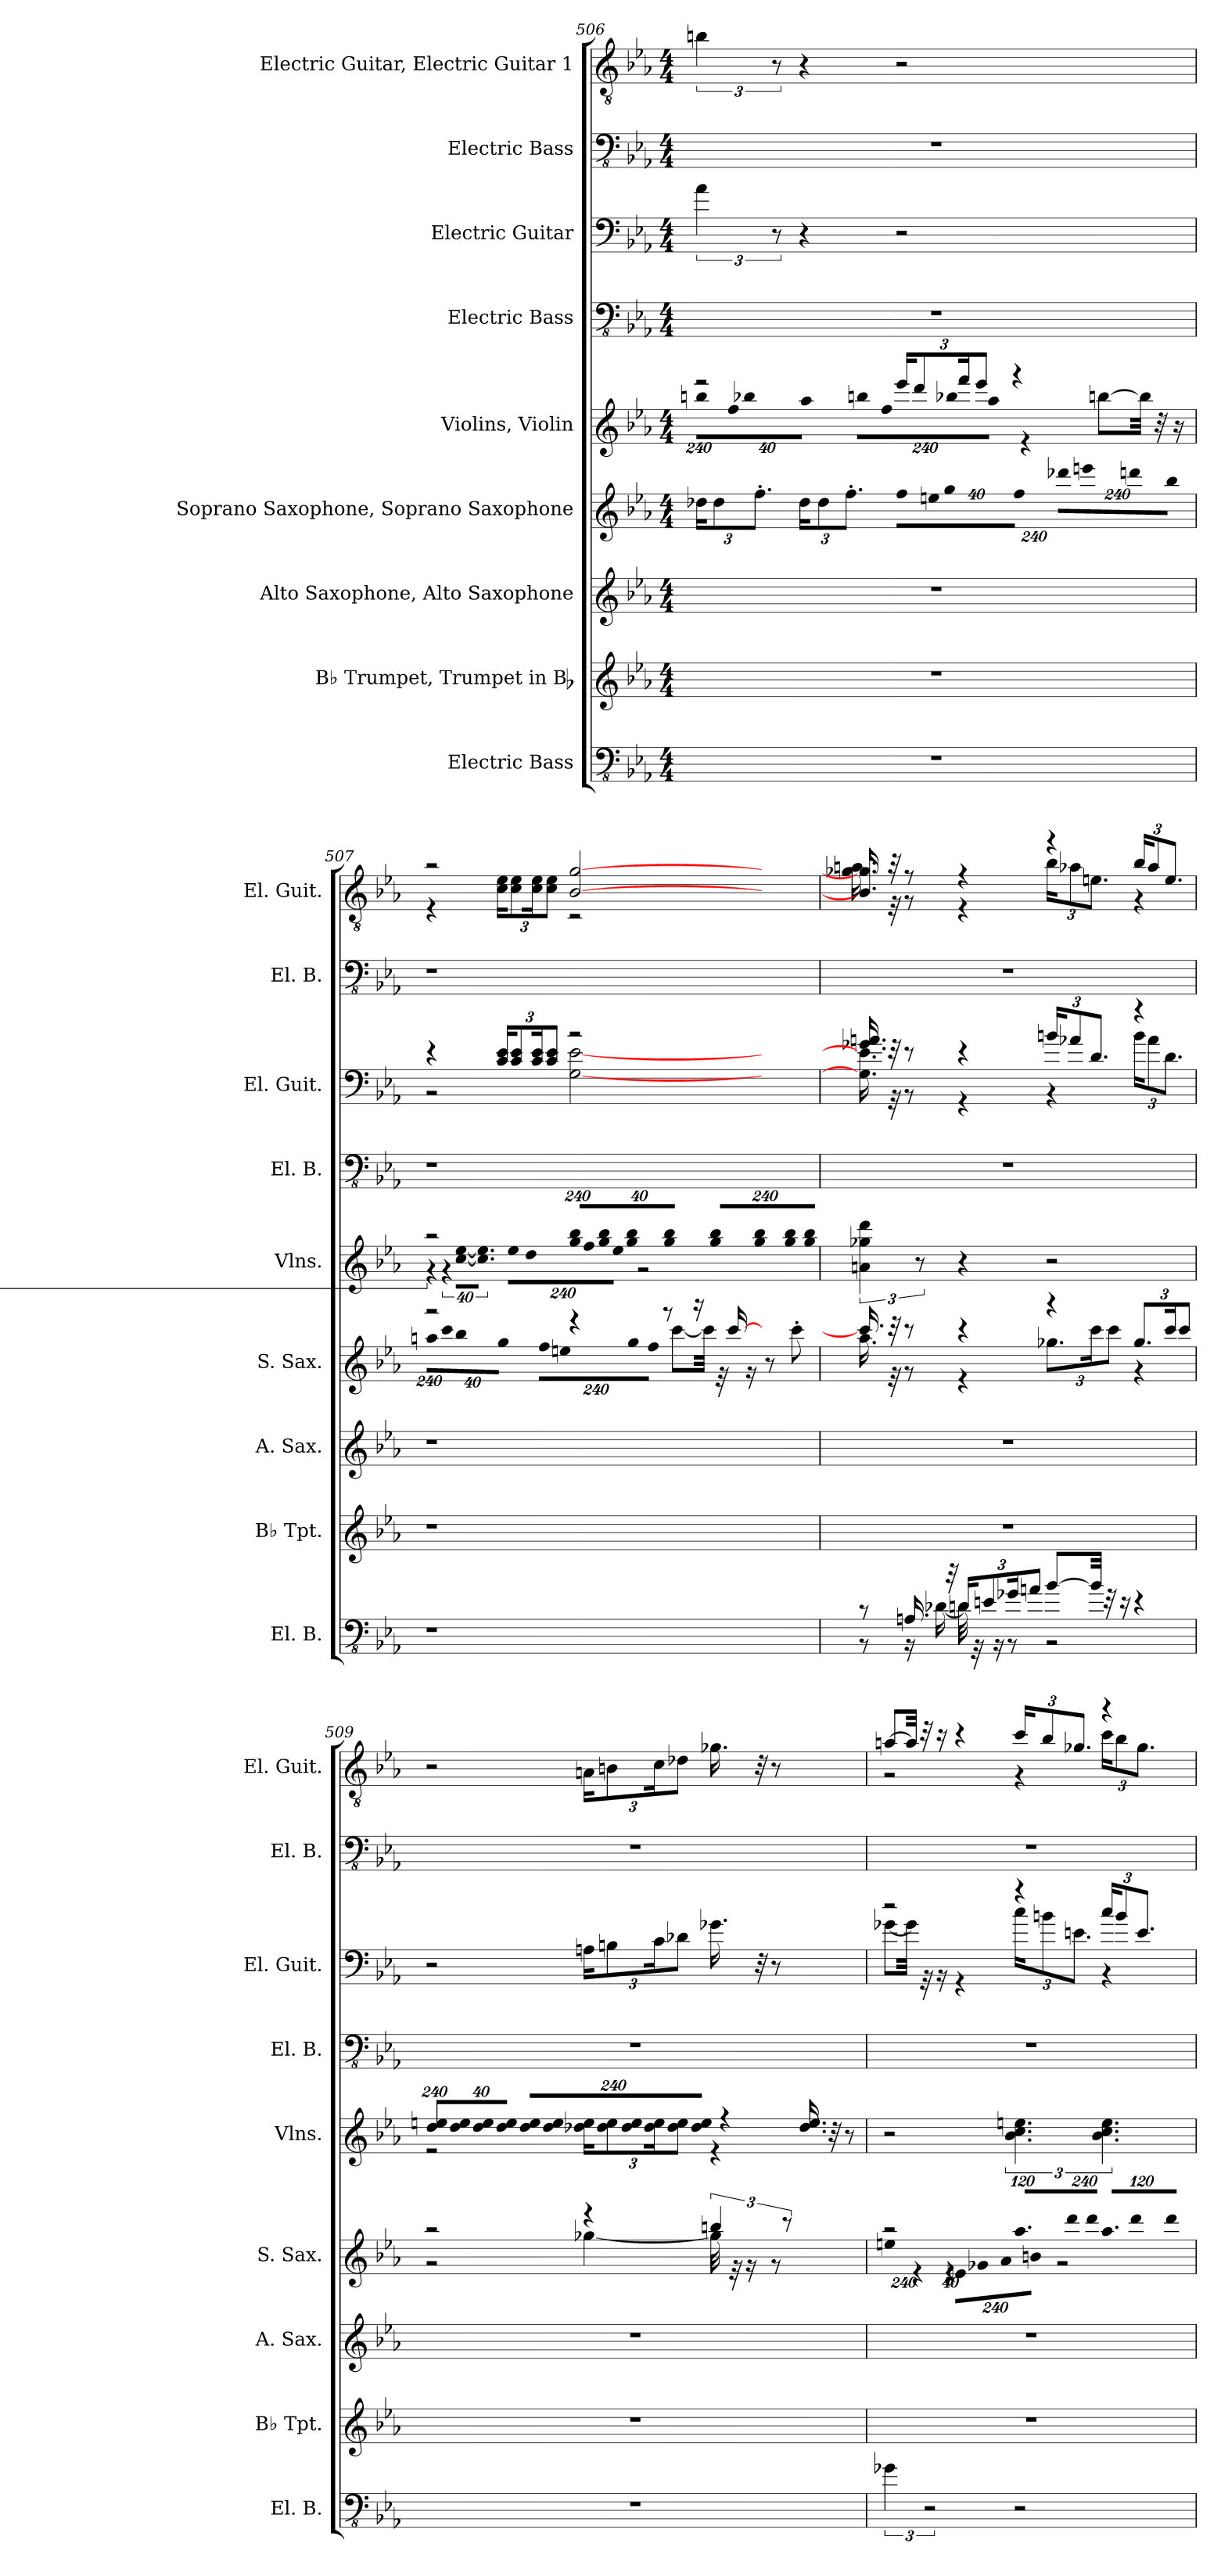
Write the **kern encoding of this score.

**kern	**kern	**kern	**kern	**kern	**kern	**kern	**kern	**kern
*part9	*part8	*part7	*part6	*part5	*part4	*part3	*part2	*part1
*staff9	*staff8	*staff7	*staff6	*staff5	*staff4	*staff3	*staff2	*staff1
*I"Electric Bass	*I"B♭ Trumpet, Trumpet in Bb	*I"Alto Saxophone, Alto Saxophone	*I"Soprano Saxophone, Soprano Saxophone	*I"Violins, Violin	*I"Electric Bass	*I"Electric Guitar	*I"Electric Bass	*I"Electric Guitar, Electric Guitar 1
*I'El. B.	*I'B♭ Tpt.	*I'A. Sax.	*I'S. Sax.	*I'Vlns.	*I'El. B.	*I'El. Guit.	*I'El. B.	*I'El. Guit.
!!LO:PB:g=z
*clefFv4	*clefG2	*clefG2	*clefG2	*clefG2	*clefFv4	*clefF4	*clefFv4	*clefGv2
*	*ITrd1c2	*ITrd5c9	*ITrd1c2	*	*	*	*	*
*k[b-e-a-]	*k[b-e-a-d-g-]	*k[b-e-a-d-g-c-]	*k[b-e-a-d-g-]	*k[b-e-a-]	*k[b-e-a-]	*k[b-e-a-]	*k[b-e-a-]	*k[b-e-a-]
*M4/4	*M4/4	*M4/4	*M4/4	*M4/4	*M4/4	*M4/4	*M4/4	*M4/4
=506	=506	=506	=506	=506	=506	=506	=506	=506
*	*	*	*	*^	*	*	*	*
*	*	*	*Xbrackettup	*	*Xbrackettup	*	*	*	*
!	!	!	!	!	!LO:N:vis=16	!	!	!	!
1r	1r	1r	24cc-X\KL	2r	1920%137bbn\LL	1r	6a-\	1r	6bn\
.	.	.	12cc-\	.	.	.	.	.	.
!	!	!	!	!	!LO:N:vis=32	!	!	!	!
.	.	.	.	.	640%23ff\K	.	.	.	.
!	!	!	!	!	!LO:N:vis=16	!	!	!	!
.	.	.	.	.	1920%137bb-X\	.	.	.	.
.	.	.	12.ee-'\J	.	.	.	.	.	.
.	.	.	.	.	.	.	12r	.	12r
!	!	!	!	!	!LO:N:vis=16	!	!	!	!
.	.	.	.	.	1920%137aa-\JJ	.	.	.	.
!	!	!	!	!	!LO:N:vis=16	!	!	!	!
.	.	.	24cc-\KL	.	1920%137bbn\LL	.	4r	.	4r
.	.	.	12cc-\	.	.	.	.	.	.
!	!	!	!	!	!LO:N:vis=32	!	!	!	!
.	.	.	.	.	640%23ff\K	.	.	.	.
!	!	!	!	!	!LO:N:vis=16	!	!	!	!
.	.	.	.	.	1920%137bb-X\	.	.	.	.
.	.	.	12.ee-'\J	.	.	.	.	.	.
!	!	!	!	!	!LO:N:vis=16	!	!	!	!
.	.	.	.	.	1920%137aa-\JJ	.	.	.	.
!	!	!	!LO:N:vis=16	!	!	!	!	!	!
.	.	.	1920%137ee-\LL	24eee-/KL	4r	.	2r	.	2r
.	.	.	.	12ddd/	.	.	.	.	.
!	!	!	!LO:N:vis=32	!	!	!	!	!	!
.	.	.	640%23ddn\K	.	.	.	.	.	.
!	!	!	!LO:N:vis=16	!	!	!	!	!	!
.	.	.	1920%137ff\	.	.	.	.	.	.
.	.	.	.	24fff/K	.	.	.	.	.
.	.	.	.	12eee-/J	.	.	.	.	.
!	!	!	!LO:N:vis=16	!	!	!	!	!	!
.	.	.	1920%137ee-\JJ	.	.	.	.	.	.
!	!	!	!LO:N:vis=16	!	!	!	!	!	!
.	.	.	1920%137ccc-X\LL	4r	[8bbn\L	.	.	.	.
!	!	!	!LO:N:vis=32	!	!	!	!	!	!
.	.	.	640%23dddn\K	.	.	.	.	.	.
!	!	!	!LO:N:vis=16	!	!	!	!	!	!
.	.	.	1920%137cccn\	.	.	.	.	.	.
.	.	.	.	.	32bb\Jkk]	.	.	.	.
.	.	.	.	.	32r	.	.	.	.
!	!	!	!LO:N:vis=16	!	!	!	!	!	!
.	.	.	1920%137aa-\JJ	.	.	.	.	.	.
.	.	.	.	.	16r	.	.	.	.
!!LO:PB:g=z
=507	=507	=507	=507	=507	=507	=507	=507	=507	=507
*	*	*	*^	*	*	*	*	*	*
!	!	!	!	!LO:N:vis=16	!	!	!	!	!	!
*	*	*	*	*	*	*brackettup	*	*	*	*
!	!	!	!	!	!	!LO:N:vis=16	!	!	!	!
*	*	*	*	*	*	*	*	*^	*	*^
1r	1r	1r	2r	1920%137ggn\LL	2r	1920%137r	1r	4r	2r	1r	2r	4r
!	!	!	!	!LO:N:vis=32	!	!LO:N:vis=32	!	!	!	!	!	!
.	.	.	.	640%23bb-\K	.	640%23r	.	.	.	.	.	.
!	!	!	!	!LO:N:vis=16	!	!LO:N:vis=32	!	!	!	!	!	!
.	.	.	.	1920%137aa-\	.	[640%23cc\ [640%23ee-\KLL	.	.	.	.	.	.
!	!	!	!	!	!	!LO:N:vis=16.	!	!	!	!	!	!
.	.	.	.	.	.	960%103cc\] 960%103ee-\]JJ	.	.	.	.	.	.
!	!	!	!	!LO:N:vis=16	!	!	!	!	!	!	!	!
.	.	.	.	1920%137ff\JJ	.	.	.	.	.	.	.	.
!	!	!	!	!LO:N:vis=16	!	!	!	!	!	!	!	!
*	*	*	*	*	*	*	*	*Xbrackettup	*	*	*	*Xbrackettup
.	.	.	.	1920%137ee-\LL	.	.	.	24c/ 24e-/KL	.	.	.	24c\ 24e-\KL
!	!	!	!	!	!	!LO:N:vis=16	!	!	!	!	!	!
.	.	.	.	.	.	1920%137ee-\LL	.	.	.	.	.	.
.	.	.	.	.	.	.	.	12c/ 12e-/	.	.	.	12c\ 12e-\
!	!	!	!	!LO:N:vis=32	!	!	!	!	!	!	!	!
.	.	.	.	640%23ddn\K	.	.	.	.	.	.	.	.
!	!	!	!	!	!	!LO:N:vis=32	!	!	!	!	!	!
.	.	.	.	.	.	640%23dd\K	.	.	.	.	.	.
!	!	!	!	!LO:N:vis=16	!	!	!	!	!	!	!	!
.	.	.	.	1920%137ff\	.	.	.	.	.	.	.	.
!	!	!	!	!	!	!LO:N:vis=16	!	!	!	!	!	!
.	.	.	.	.	.	1920%137ff\	.	.	.	.	.	.
.	.	.	.	.	.	.	.	24c/ 24e-/K	.	.	.	24c\ 24e-\K
.	.	.	.	.	.	.	.	12c/ 12e-/J	.	.	.	12c\ 12e-\J
!	!	!	!	!LO:N:vis=16	!	!	!	!	!	!	!	!
.	.	.	.	1920%137ee-\JJ	.	.	.	.	.	.	.	.
!	!	!	!	!	!	!LO:N:vis=16	!	!	!	!	!	!
.	.	.	.	.	.	1920%137ee-\JJ	.	.	.	.	.	.
*	*	*	*	*	*Xbrackettup	*	*	*	*	*	*	*
!	!	!	!	!	!LO:N:vis=16	!	!	!	!	!	!	!
.	.	.	4r	[8bb-\L	1920%137gg/ 1920%137bb-/LL	.	.	2r	[2G\ [2e-\	.	[2B-/ [2g/	2r
.	.	.	.	.	.	2r	.	.	.	.	.	.
!	!	!	!	!	!LO:N:vis=32	!	!	!	!	!	!	!
.	.	.	.	.	640%23gg/ 640%23bb-/K	.	.	.	.	.	.	.
!	!	!	!	!	!LO:N:vis=16	!	!	!	!	!	!	!
.	.	.	.	.	1920%137gg/ 1920%137bb-/	.	.	.	.	.	.	.
.	.	.	.	32bb-\Jkk]	.	.	.	.	.	.	.	.
.	.	.	.	32r	.	.	.	.	.	.	.	.
!	!	!	!	!	!LO:N:vis=16	!	!	!	!	!	!	!
.	.	.	.	.	1920%137gg/ 1920%137bb-/JJ	.	.	.	.	.	.	.
.	.	.	.	16r	.	.	.	.	.	.	.	.
!	!	!	!	!	!LO:N:vis=16	!	!	!	!	!	!	!
.	.	.	8r	8r	1920%137gg/ 1920%137bb-/LL	.	.	.	.	.	.	.
!	!	!	!	!	!LO:N:vis=32	!	!	!	!	!	!	!
.	.	.	.	.	640%23gg/ 640%23bb-/K	.	.	.	.	.	.	.
!	!	!	!	!	!LO:N:vis=16	!	!	!	!	!	!	!
.	.	.	.	.	1920%137gg/ 1920%137bb-/	.	.	.	.	.	.	.
.	.	.	16r	8bb-'\	.	.	.	.	.	.	.	.
!	!	!	!	!	!LO:N:vis=16	!	!	!	!	!	!	!
.	.	.	.	.	1920%137gg/ 1920%137bb-/JJ	.	.	.	.	.	.	.
.	.	.	[16bb-/	.	.	.	.	.	.	.	.	.
1920ryy	1920ryy	1920ryy	1920ryy	1920ryy	1920ryy	.	1920ryy	1920ryy	1920ryy	1920ryy	1920ryy	1920ryy
*	*	*	*	*	*v	*v	*	*	*	*	*	*
!!LO:PB:g=z	!!
=508	=508	=508	=508	=508	=508	=508	=508	=508	=508	=508	=508
*^	*	*	*	*	*	*	*	*	*	*	*
*	*	*	*	*	*	*brackettup	*	*	*	*	*	*
8r	8r	1r	1r	16.bb-/]	16.gg-\	6an\ 6gg-X\ 6ddd\	1r	16.g-X/ 16.an/	16.G\] 16.e-\]	1r	16.B-/] 16.g/]	16.g-X\ 16.an\
.	.	.	.	32r	32r	.	.	32r	32r	.	32r	32r
16.AAn/	16r	.	.	8r	8r	.	.	8r	8r	.	8r	8r
.	.	.	.	.	.	12r	.	.	.	.	.	.
.	[16D-X\	.	.	.	.	.	.	.	.	.	.	.
32r	.	.	.	.	.	.	.	.	.	.	.	.
*Xbrackettup	*	*	*	*	*	*	*	*	*	*	*	*
24Dn/KL	32D-\]	.	.	4r	4r	4r	.	4r	4r	.	4r	4r
.	32r	.	.	.	.	.	.	.	.	.	.	.
12En/	.	.	.	.	.	.	.	.	.	.	.	.
.	16r	.	.	.	.	.	.	.	.	.	.	.
24G-X/K	8r	.	.	.	.	.	.	.	.	.	.	.
12An/J	.	.	.	.	.	.	.	.	.	.	.	.
[8B-/L	2r	.	.	4r	12.ff-X\L	2r	.	24bn/KL	4r	.	4r	24b-\KL
.	.	.	.	.	.	.	.	12a-X/	.	.	.	12a-X\
32B-/Jkk]	.	.	.	.	24bb-\K	.	.	12.d/J	.	.	.	12.en\J
32r	.	.	.	.	.	.	.	.	.	.	.	.
.	.	.	.	.	12bb-\J	.	.	.	.	.	.	.
16r	.	.	.	.	.	.	.	.	.	.	.	.
4r	.	.	.	12.ff-/L	4r	.	.	4r	24b\KL	.	24b-/KL	4r
.	.	.	.	.	.	.	.	.	12a-\	.	12a-/	.
.	.	.	.	24bb-/K	.	.	.	.	12.d\J	.	12.e/J	.
.	.	.	.	12bb-/J	.	.	.	.	.	.	.	.
*v	*v	*	*	*	*	*	*	*v	*v	*	*v	*v
!!LO:PB:g=z
=509	=509	=509	=509	=509	=509	=509	=509	=509	=509
*	*	*	*	*	*Xbrackettup	*	*	*	*
!	!	!	!	!	!LO:N:vis=16	!	!	!	!
*	*	*	*	*	*^	*	*	*	*
1r	1r	1r	2r	2r	1920%137dd/ 1920%137een/LL	2r	1r	2r	1r	2r
!	!	!	!	!	!LO:N:vis=32	!	!	!	!	!
.	.	.	.	.	640%23dd/ 640%23ee/K	.	.	.	.	.
!	!	!	!	!	!LO:N:vis=16	!	!	!	!	!
.	.	.	.	.	1920%137dd/ 1920%137ee/	.	.	.	.	.
!	!	!	!	!	!LO:N:vis=16	!	!	!	!	!
.	.	.	.	.	1920%137dd/ 1920%137ee/JJ	.	.	.	.	.
!	!	!	!	!	!LO:N:vis=16	!	!	!	!	!
.	.	.	.	.	1920%137dd/ 1920%137ee/LL	.	.	.	.	.
!	!	!	!	!	!LO:N:vis=32	!	!	!	!	!
.	.	.	.	.	640%23dd/ 640%23ee/K	.	.	.	.	.
!	!	!	!	!	!LO:N:vis=16	!	!	!	!	!
.	.	.	.	.	1920%137dd/ 1920%137ee/	.	.	.	.	.
!	!	!	!	!	!LO:N:vis=16	!	!	!	!	!
.	.	.	.	.	1920%137dd/ 1920%137ee/JJ	.	.	.	.	.
.	.	.	4r	[4ff-X\	4r	24dd-X\ 24ee\KL	.	24An\KL	.	24An\KL
.	.	.	.	.	.	12dd-\ 12ee\	.	12Bn\	.	12Bn\
.	.	.	.	.	.	24dd-\ 24ee\K	.	24c\K	.	24c\K
.	.	.	.	.	.	12dd-\ 12ee\J	.	12d-X\J	.	12d-X\J
*	*	*	*brackettup	*	*	*	*	*	*	*
.	.	.	6aan/	32ff-\]	16.dd-/ 16.ee/	4r	.	16.g-X\	.	16.g-X\
.	.	.	.	32r	.	.	.	.	.	.
.	.	.	.	16r	.	.	.	.	.	.
.	.	.	.	.	32r	.	.	32r	.	32r
.	.	.	.	8r	8r	.	.	8r	.	8r
.	.	.	12r	.	.	.	.	.	.	.
*	*	*	*	*	*v	*v	*	*	*	*
!!LO:PB:g=z
=510	=510	=510	=510	=510	=510	=510	=510	=510	=510
*brackettup	*	*	*	*	*	*	*	*	*
!	!	!	!	!LO:N:vis=8	!	!	!	!	!
*	*	*	*	*	*	*	*^	*	*^
6G-X\	1r	1r	2r	960%137ddn\	2r	1r	2r	[8g-X\L	1r	[8an/L	2r
.	.	.	.	.	.	.	.	32g-\Jkk]	.	32a/Jkk]	.
!	!	!	!	!LO:N:vis=16	!	!	!	!	!	!	!
.	.	.	.	1920%137r	.	.	.	.	.	.	.
.	.	.	.	.	.	.	.	32r	.	32r	.
3r	.	.	.	.	.	.	.	.	.	.	.
.	.	.	.	.	.	.	.	16r	.	16r	.
!	!	!	!	!LO:N:vis=32	!	!	!	!	!	!	!
.	.	.	.	640%23r	.	.	.	.	.	.	.
!	!	!	!	!LO:N:vis=16	!	!	!	!	!	!	!
.	.	.	.	1920%137dn\LL	.	.	.	4r	.	4r	.
!	!	!	!	!LO:N:vis=32	!	!	!	!	!	!	!
.	.	.	.	640%23f-X\K	.	.	.	.	.	.	.
!	!	!	!	!LO:N:vis=16	!	!	!	!	!	!	!
.	.	.	.	1920%137g-\	.	.	.	.	.	.	.
!	!	!	!	!LO:N:vis=16	!	!	!	!	!	!	!
.	.	.	.	1920%137an\JJ	.	.	.	.	.	.	.
*	*	*	*Xbrackettup	*	*	*	*	*	*	*	*
!	!	!	!LO:N:vis=16.	!	!	!	!	!	!	!	!
*	*	*	*	*	*brackettup	*	*	*	*	*	*
2r	.	.	960%103gg-/LL	2r	6.b-\ 6.cc\ 6.een\	.	4r	24cc\KL	.	24cc/KL	4r
.	.	.	.	.	.	.	.	12bn\	.	12b-/	.
!	!	!	!LO:N:vis=16	!	!	!	!	!	!	!	!
.	.	.	1920%137ccc/	.	.	.	.	.	.	.	.
.	.	.	.	.	.	.	.	12.en\J	.	12.g-X/J	.
!	!	!	!LO:N:vis=16	!	!	!	!	!	!	!	!
.	.	.	1920%137ccc/JJ	.	.	.	.	.	.	.	.
!	!	!	!LO:N:vis=16.	!	!	!	!	!	!	!	!
.	.	.	960%103gg-/LL	.	6.b-\ 6.cc\ 6.ee\	.	24cc/KL	4r	.	4r	24cc\KL
.	.	.	.	.	.	.	12b/	.	.	.	12b-\
!	!	!	!LO:N:vis=16	!	!	!	!	!	!	!	!
.	.	.	1920%137ccc/	.	.	.	.	.	.	.	.
.	.	.	.	.	.	.	12.e/J	.	.	.	12.g-\J
!	!	!	!LO:N:vis=16	!	!	!	!	!	!	!	!
.	.	.	1920%137ccc/JJ	.	.	.	.	.	.	.	.
*	*	*	*v	*v	*	*	*v	*v	*	*v	*v
=	=	=	=	=	=	=	=	=
*-	*-	*-	*-	*-	*-	*-	*-	*-
